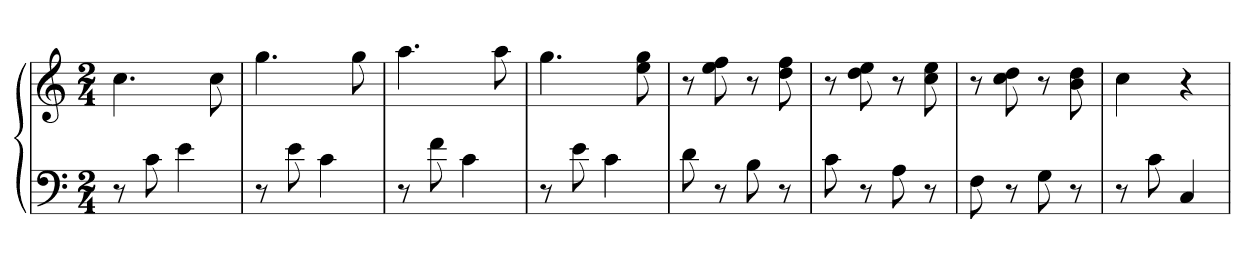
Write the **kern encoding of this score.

**kern	**kern
*part1	*part1
*staff2	*staff1
*M2/4	*M2/4
=	=
8r	4.cc
8c	.
4e	.
.	8cc
=	=
8r	4.gg
8e	.
4c	.
.	8gg
=	=
8r	4.aa
8f	.
4c	.
.	8aa
=	=
8r	4.gg
8e	.
4c	.
.	8ee 8gg
=	=
8d	8r
8r	8ee 8ff
8B	8r
8r	8dd 8ff
=	=
8c	8r
8r	8dd 8ee
8A	8r
8r	8cc 8ee
=	=
8F	8r
8r	8cc 8dd
8G	8r
8r	8b 8dd
=	=
8r	4cc
8c	.
4C	4r
=	=
*-	*-
